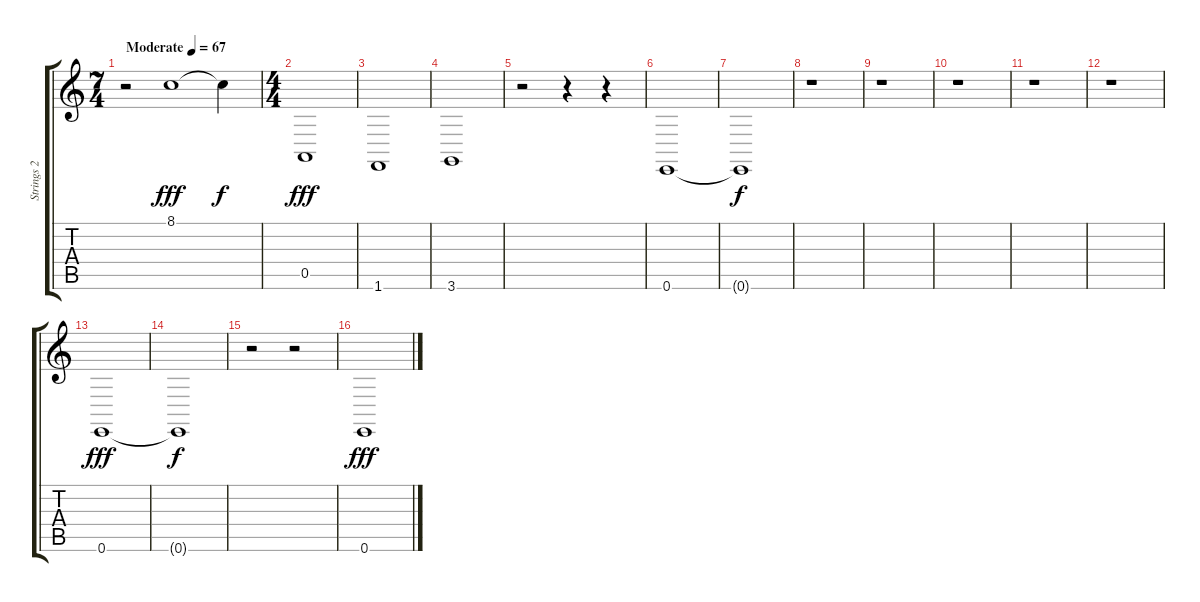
\track ("Strings 2" "Strings 2") {instrument stringensemble1}
\staff {score tabs}
\tuning (E4 B3 G3 D3 A2 E2) {hide}
\ts (7 4)
\tempo (67 "Moderate")
\clef g2
\ks c
r.2{dy fff instrument stringensemble1} 8.1.1 8.1{t}.4{dy f} |
\ts (4 4)
0.5.1{dy fff} |
1.6.1 |
3.6.1 |
r.2 r.4 r.4 |
0.6.1 |
0.6{t}.1{dy f} |
r.1 |
r.1 |
r.1 |
r.1 |
r.1 |
0.6.1{dy fff} |
0.6{t}.1{dy f} |
r.2 r.2 |
0.6.1{dy fff}
